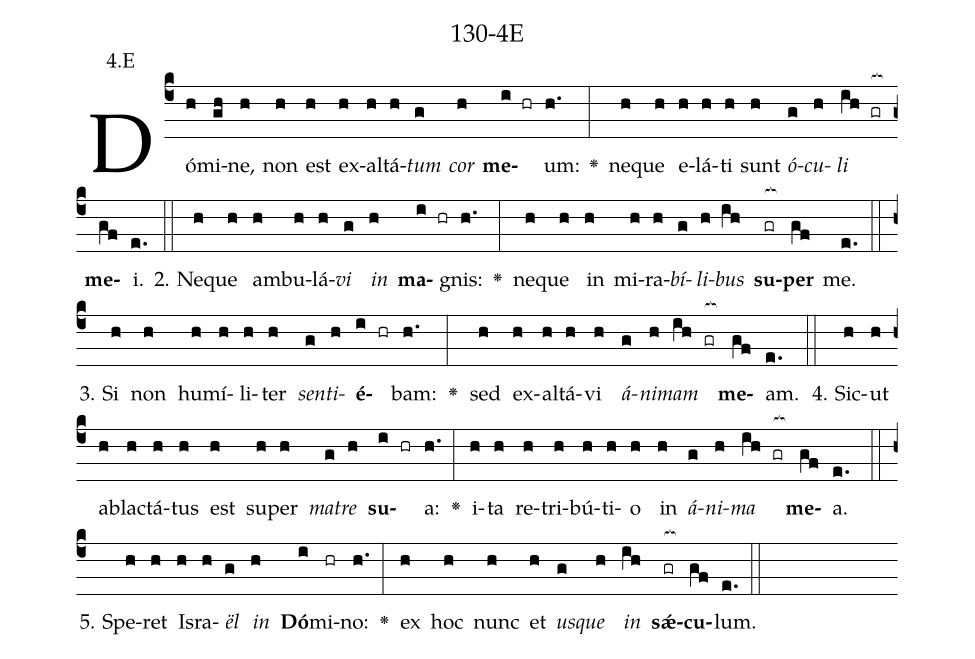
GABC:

name: 130-4E;
annotation: 4.E;
%%
(c4)Dó(h)mi(gh)ne,(h) non(h) est(h) ex(h)al(h)tá(h)<i>tum</i>(g) <i>cor</i>(h) <b>me</b>(i hr)um:(h.) <v>\greheightstar</v>(:) ne(h)que(h) e(h)lá(h)ti(h) sunt(h) <i>ó</i>(g)<i>cu</i>(h)<i>li</i>(ih gr[ocb:1{]) <b>me</b>(gf[ocb:0}])i.(e.) (::)
2. Ne(h)que(h) am(h)bu(h)lá(h)<i>vi</i>(g) <i>in</i>(h) <b>ma</b>(i hr)gnis:(h.) <v>\greheightstar</v>(:) ne(h)que(h) in(h) mi(h)ra(h)<i>bí</i>(g)<i>li</i>(h)<i>bus</i>(ih) <b>su</b>(gr[ocb:1{])<b>per</b>(gf[ocb:0}]) me.(e.) (::)
3. Si(h) non(h) hu(h)mí(h)li(h)ter(h) <i>sen</i>(g)<i>ti</i>(h)<b>é</b>(i hr)bam:(h.) <v>\greheightstar</v>(:) sed(h) ex(h)al(h)tá(h)vi(h) <i>á</i>(g)<i>ni</i>(h)<i>mam</i>(ih gr[ocb:1{]) <b>me</b>(gf[ocb:0}])am.(e.) (::)
4. Sic(h)ut(h) ab(h)lac(h)tá(h)tus(h) est(h) su(h)per(h) <i>ma</i>(g)<i>tre</i>(h) <b>su</b>(i hr)a:(h.) <v>\greheightstar</v>(:) i(h)ta(h) re(h)tri(h)bú(h)ti(h)o(h) in(h) <i>á</i>(g)<i>ni</i>(h)<i>ma</i>(ih gr[ocb:1{]) <b>me</b>(gf[ocb:0}])a.(e.) (::)
5. Spe(h)ret(h) Is(h)ra(h)<i>ël</i>(g) <i>in</i>(h) <b>Dó</b>(i)mi(hr)no:(h.) <v>\greheightstar</v>(:) ex(h) hoc(h) nunc(h) et(h) <i>us</i>(g)<i>que</i>(h) <i>in</i>(ih) <b>sǽ</b>(gr[ocb:1{])<b>cu</b>(gf[ocb:0}])lum.(e.) (::)
